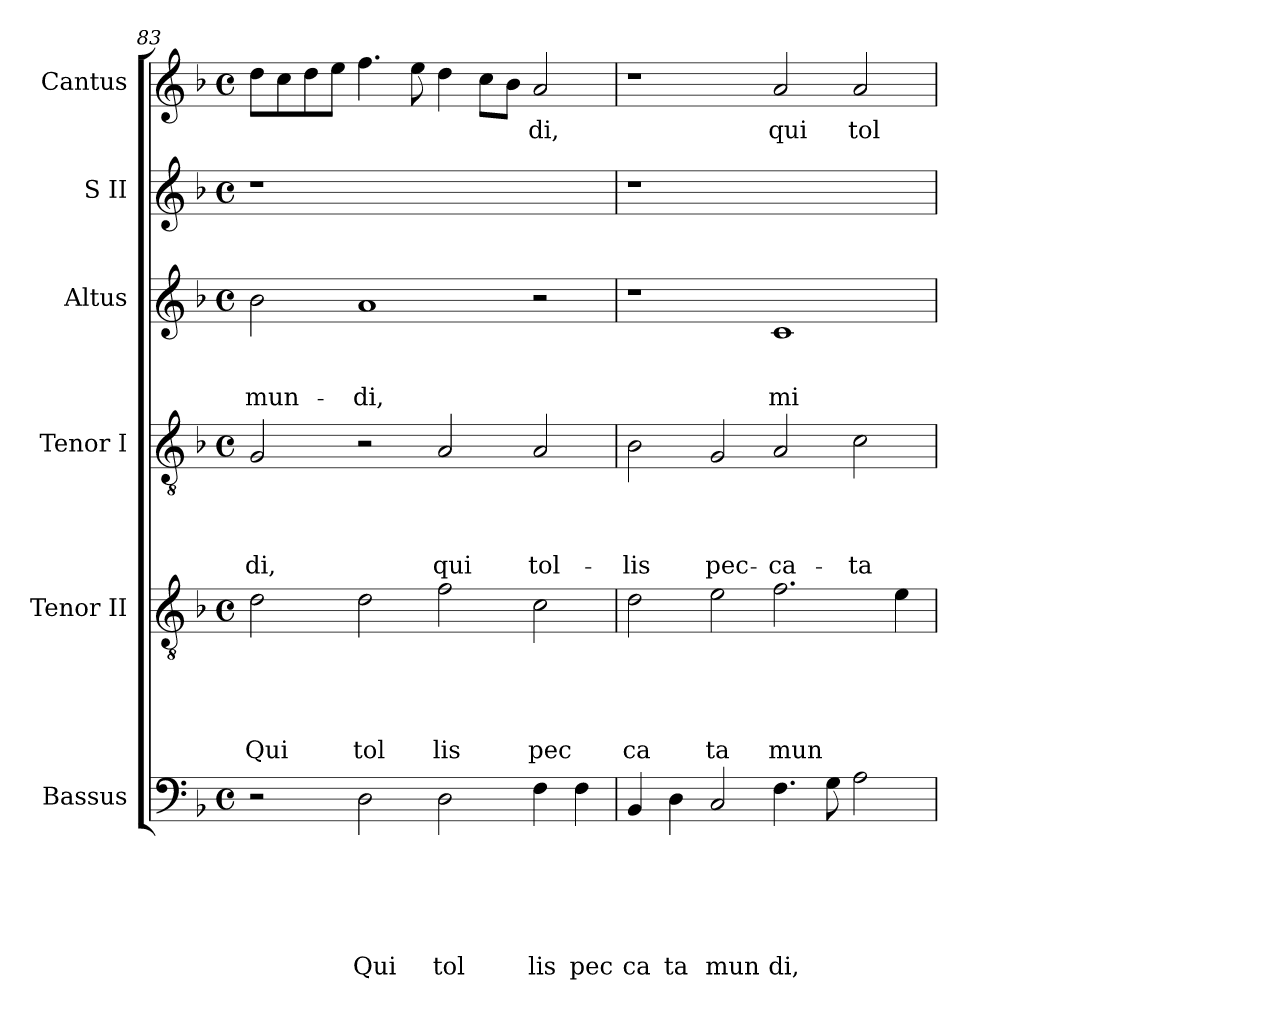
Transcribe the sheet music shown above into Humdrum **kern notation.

**kern	**text	**text	**text	**text	**text	**text	**kern	**text	**text	**text	**text	**text	**kern	**text	**text	**text	**text	**kern	**text	**text	**text	**kern	**kern	**text
*part6	*part6	*part6	*part6	*part6	*part6	*part6	*part5	*part5	*part5	*part5	*part5	*part5	*part4	*part4	*part4	*part4	*part4	*part3	*part3	*part3	*part3	*part2	*part1	*part1
*staff6	*staff6	*staff6	*staff6	*staff6	*staff6	*staff6	*staff5	*staff5	*staff5	*staff5	*staff5	*staff5	*staff4	*staff4	*staff4	*staff4	*staff4	*staff3	*staff3	*staff3	*staff3	*staff2	*staff1	*staff1
*I"Bassus	*	*	*	*	*	*	*I"Tenor II	*	*	*	*	*	*I"Tenor I	*	*	*	*	*I"Altus	*	*	*	*I"S II	*I"Cantus	*
*I'B	*	*	*	*	*	*	*I'T II	*	*	*	*	*	*I'T I	*	*	*	*	*I'A	*	*	*	*	*	*
*clefF4	*	*	*	*	*	*	*clefGv2	*	*	*	*	*	*clefGv2	*	*	*	*	*clefG2	*	*	*	*clefG2	*clefG2	*
*k[b-]	*	*	*	*	*	*	*k[b-]	*	*	*	*	*	*k[b-]	*	*	*	*	*k[b-]	*	*	*	*k[b-]	*k[b-]	*
*F:	*	*	*	*	*	*	*F:	*	*	*	*	*	*F:	*	*	*	*	*F:	*	*	*	*F:	*F:	*
*M4/4	*	*	*	*	*	*	*M4/4	*	*	*	*	*	*M4/4	*	*	*	*	*M4/4	*	*	*	*M4/4	*M4/4	*
*met(c)	*	*	*	*	*	*	*met(c)	*	*	*	*	*	*met(c)	*	*	*	*	*met(c)	*	*	*	*met(c)	*met(c)	*
=83	=83	=83	=83	=83	=83	=83	=83	=83	=83	=83	=83	=83	=83	=83	=83	=83	=83	=83	=83	=83	=83	=83	=83	=83
!	!	!	!	!	!	!	!	!	!	!	!	!LO:LY:b	!	!	!	!	!LO:LY:b	!	!	!	!LO:LY:b	!	!	!
2r	.	.	.	.	.	.	2d\	.	.	.	.	Qui	2G/	.	.	.	-di,	2b-\	.	.	mun-	1r	8dd\L	.
.	.	.	.	.	.	.	.	.	.	.	.	.	.	.	.	.	.	.	.	.	.	.	8cc\	.
.	.	.	.	.	.	.	.	.	.	.	.	.	.	.	.	.	.	.	.	.	.	.	8dd\	.
.	.	.	.	.	.	.	.	.	.	.	.	.	.	.	.	.	.	.	.	.	.	.	8ee\J	.
!	!	!	!	!	!	!LO:LY:b	!	!	!	!	!	!LO:LY:b	!	!	!	!	!	!	!	!	!LO:LY:b	!	!	!
2D\	.	.	.	.	.	Qui	2d\	.	.	.	.	tol	2r	.	.	.	.	1a	.	.	-di,	.	4.ff\	.
.	.	.	.	.	.	.	.	.	.	.	.	.	.	.	.	.	.	.	.	.	.	.	8ee\	.
!	!	!	!	!	!	!LO:LY:b	!	!	!	!	!	!LO:LY:b	!	!	!	!	!LO:LY:b	!	!	!	!	!	!	!
2D\	.	.	.	.	.	tol	2f\	.	.	.	.	lis	2A/	.	.	.	qui	.	.	.	.	1ryy	4dd\	.
.	.	.	.	.	.	.	.	.	.	.	.	.	.	.	.	.	.	.	.	.	.	.	8cc\L	.
.	.	.	.	.	.	.	.	.	.	.	.	.	.	.	.	.	.	.	.	.	.	.	8b-\J	.
!	!	!	!	!	!	!LO:LY:b	!	!	!	!	!	!LO:LY:b	!	!	!	!	!LO:LY:b	!	!	!	!	!	!	!LO:LY:b
4F\	.	.	.	.	.	lis	2c\	.	.	.	.	pec	2A/	.	.	.	tol-	2r	.	.	.	.	2a/	-di,
!	!	!	!	!	!	!LO:LY:b	!	!	!	!	!	!	!	!	!	!	!	!	!	!	!	!	!	!
4F\	.	.	.	.	.	pec	.	.	.	.	.	.	.	.	.	.	.	.	.	.	.	.	.	.
=84	=84	=84	=84	=84	=84	=84	=84	=84	=84	=84	=84	=84	=84	=84	=84	=84	=84	=84	=84	=84	=84	=84	=84	=84
!	!	!	!	!	!	!LO:LY:b	!	!	!	!	!	!LO:LY:b	!	!	!	!	!LO:LY:b	!	!	!	!	!	!	!
4BB-/	.	.	.	.	.	ca	2d\	.	.	.	.	ca	2B-\	.	.	.	-lis	1r	.	.	.	1r	1r	.
!	!	!	!	!	!	!LO:LY:b	!	!	!	!	!	!	!	!	!	!	!	!	!	!	!	!	!	!
4D\	.	.	.	.	.	ta	.	.	.	.	.	.	.	.	.	.	.	.	.	.	.	.	.	.
!	!	!	!	!	!	!LO:LY:b	!	!	!	!	!	!LO:LY:b	!	!	!	!	!LO:LY:b	!	!	!	!	!	!	!
2C/	.	.	.	.	.	mun	2e\	.	.	.	.	ta	2G/	.	.	.	pec-	.	.	.	.	.	.	.
!	!	!	!	!	!	!LO:LY:b	!	!	!	!	!	!LO:LY:b	!	!	!	!	!LO:LY:b	!	!	!	!LO:LY:b	!	!	!LO:LY:b
4.F\	.	.	.	.	.	di,	2.f\	.	.	.	.	mun	2A/	.	.	.	-ca-	1c	.	.	mi-	1ryy	2a/	qui
8G\	.	.	.	.	.	.	.	.	.	.	.	.	.	.	.	.	.	.	.	.	.	.	.	.
!	!	!	!	!	!	!	!	!	!	!	!	!	!	!	!	!	!LO:LY:b	!	!	!	!	!	!	!LO:LY:b
2A\	.	.	.	.	.	.	.	.	.	.	.	.	2c\	.	.	.	-ta	.	.	.	.	.	2a/	tol-
.	.	.	.	.	.	.	4e\	.	.	.	.	.	.	.	.	.	.	.	.	.	.	.	.	.
=	=	=	=	=	=	=	=	=	=	=	=	=	=	=	=	=	=	=	=	=	=	=	=	=
*-	*-	*-	*-	*-	*-	*-	*-	*-	*-	*-	*-	*-	*-	*-	*-	*-	*-	*-	*-	*-	*-	*-	*-	*-
